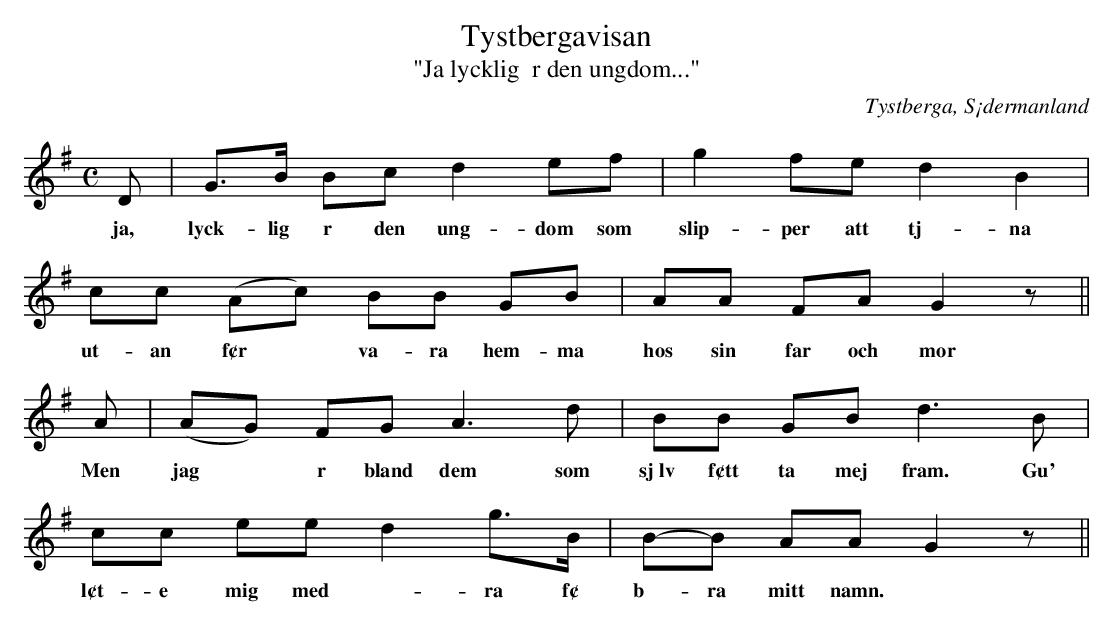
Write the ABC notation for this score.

X:1
T:Tystbergavisan
T:"Ja lycklig  r den ungdom..."
O:Tystberga, S¡dermanland
M:C
L:1/8
K:G
D | G>B Bc d2 ef | g2 fe d2 B2 | cc (Ac) BB GB | AA FA G2 z ||
w: ja, lyck-lig  r den ung-dom som slip-per att tj -na ut-an f¢r * va-ra hem-ma hos sin far och mor
A | (AG) FG A2>d2 | BB GB d2>B2 | cc ee d2 g>B | B-B AA G2 z ||
w: Men jag*  r bland dem som sj lv f¢tt ta mej fram. Gu' l¢t-e mig med  -ra f¢ b -ra mitt namn.
